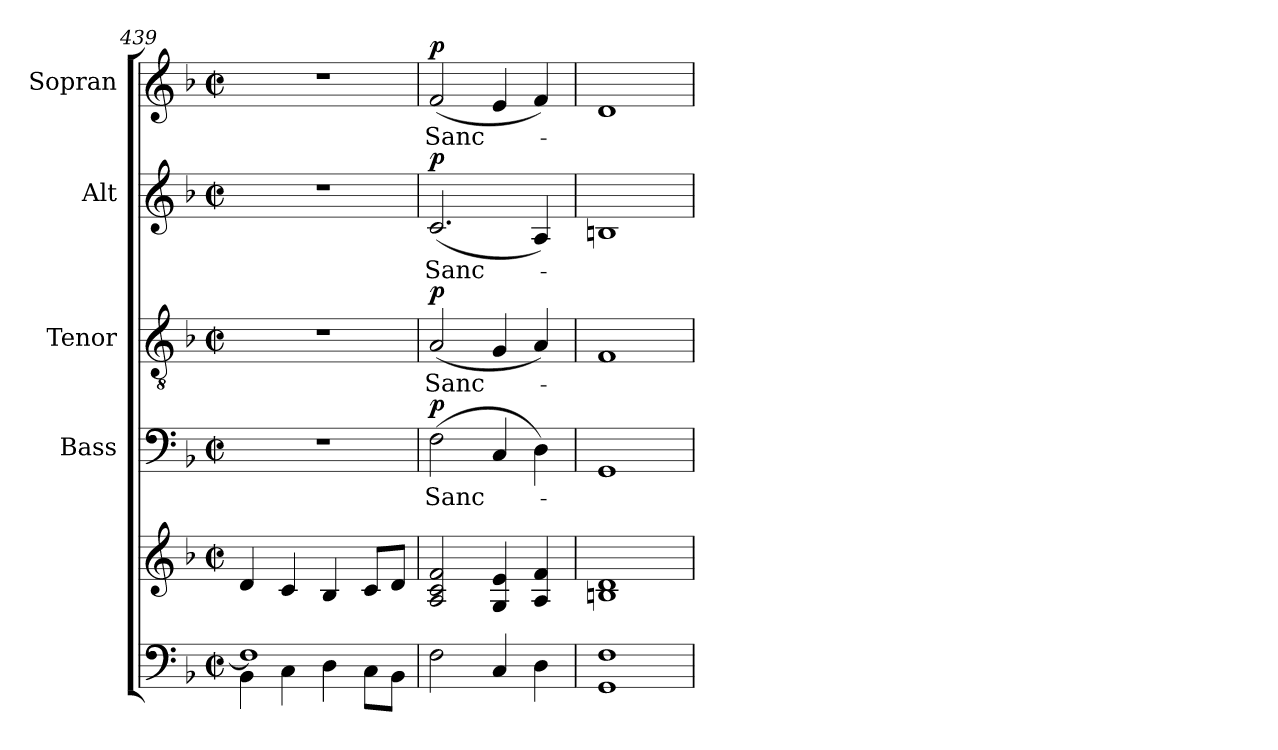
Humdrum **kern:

**kern	**kern	**kern	**text	**dynam	**kern	**text	**dynam	**kern	**text	**dynam	**kern	**text	**dynam
*part5	*part5	*part4	*part4	*part4	*part3	*part3	*part3	*part2	*part2	*part2	*part1	*part1	*part1
*staff6	*staff5	*staff4	*staff4	*staff4	*staff3	*staff3	*staff3	*staff2	*staff2	*staff2	*staff1	*staff1	*staff1
*	*	*I"Bass	*	*	*I"Tenor	*	*	*I"Alt	*	*	*I"Sopran	*	*
*	*	*I'B.	*	*	*I'T.	*	*	*I'A.	*	*	*I'S.	*	*
*clefF4	*clefG2	*clefF4	*	*	*clefGv2	*	*	*clefG2	*	*	*clefG2	*	*
*k[b-]	*k[b-]	*k[b-]	*	*	*k[b-]	*	*	*k[b-]	*	*	*k[b-]	*	*
*F:	*F:	*F:	*	*	*F:	*	*	*F:	*	*	*F:	*	*
*M2/2	*M2/2	*M2/2	*	*	*M2/2	*	*	*M2/2	*	*	*M2/2	*	*
*met(c|)	*met(c|)	*met(c|)	*	*	*met(c|)	*	*	*met(c|)	*	*	*met(c|)	*	*
=439	=439	=439	=439	=439	=439	=439	=439	=439	=439	=439	=439	=439	=439
*^	*	*	*	*	*	*	*	*	*	*	*	*	*
1F]	4BB-\	4d/	1r	.	.	1r	.	.	1r	.	.	1r	.	.
.	4C\	4c/	.	.	.	.	.	.	.	.	.	.	.	.
.	4D\	4B-/	.	.	.	.	.	.	.	.	.	.	.	.
.	8C\L	8c/L	.	.	.	.	.	.	.	.	.	.	.	.
.	8BB-\J	8d/J	.	.	.	.	.	.	.	.	.	.	.	.
=440	=440	=440	=440	=440	=440	=440	=440	=440	=440	=440	=440	=440	=440	=440
!	!	!	!	!LO:LY:b	!LO:DY:a	!	!LO:LY:b	!LO:DY:a	!	!LO:LY:b	!LO:DY:a	!	!LO:LY:b	!LO:DY:a
*v	*v	*	*	*	*	*	*	*	*	*	*	*	*	*
2F\	2A/ 2c/ 2f/	(>2F\	Sanc-	p	(<2A/	Sanc-	p	(<2.c/	Sanc-	p	(<2f/	Sanc-	p
4C/	4G/ 4e/	4C/	.	.	4G/	.	.	.	.	.	4e/	.	.
4D\	4A/ 4f/	4D\)	.	.	4A/)	.	.	4A/)	.	.	4f/)	.	.
=441	=441	=441	=441	=441	=441	=441	=441	=441	=441	=441	=441	=441	=441
1GG 1F	1Bn 1d	1GG	.	.	1F	.	.	1Bn	.	.	1d	.	.
=	=	=	=	=	=	=	=	=	=	=	=	=	=
*-	*-	*-	*-	*-	*-	*-	*-	*-	*-	*-	*-	*-	*-
